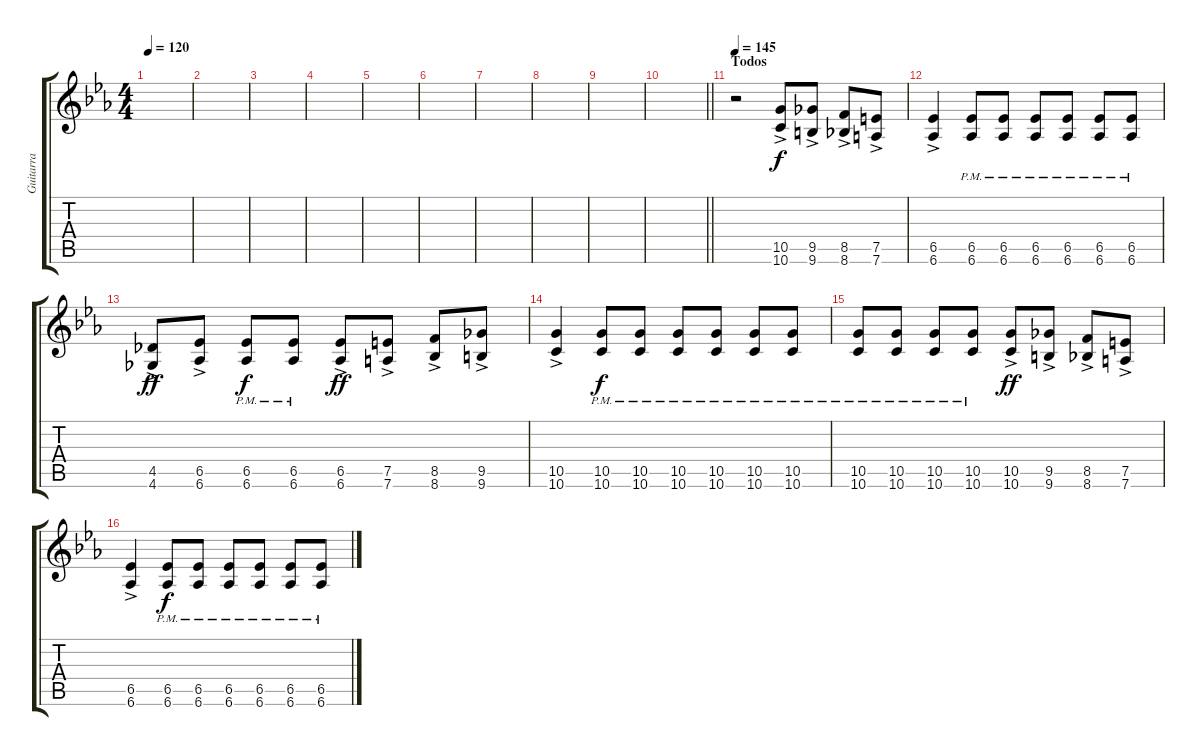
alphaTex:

\track ("Guitarra" "Guitarra") {instrument overdrivenguitar}
\staff {score tabs}
\tuning (E4 B3 G3 D3 A2 D2) {hide}
\ts (4 4)
\tempo 120
\clef g2
\ks cminor
|
|
|
|
|
|
|
|
|
\barLineRight lightlight
|
\section ("" "Todos")
\tempo 145
r.2 (10.5{ac} 10.6{ac}).8 (9.5{ac} 9.6{ac}).8 (8.5{ac} 8.6{ac}).8 (7.5{ac} 7.6{ac}).8 |
(6.5{ac} 6.6{ac}).4 (6.5{pm} 6.6{pm}).8{dy f} (6.5{pm} 6.6{pm}).8 (6.5{pm} 6.6{pm}).8 (6.5{pm} 6.6{pm}).8 (6.5{pm} 6.6{pm}).8 (6.5{pm} 6.6{pm}).8 |
(4.5{ac} 4.6{ac}).8{dy ff} (6.5{ac} 6.6{ac}).8 (6.5{pm} 6.6{pm}).8{dy f} (6.5{pm} 6.6{pm}).8 (6.5{ac} 6.6{ac}).8{dy ff} (7.5{ac} 7.6{ac}).8 (8.5{ac} 8.6{ac}).8 (9.5{ac} 9.6{ac}).8 |
(10.5{ac} 10.6{ac}).4 (10.5{pm} 10.6{pm}).8{dy f} (10.5{pm} 10.6{pm}).8 (10.5{pm} 10.6{pm}).8 (10.5{pm} 10.6{pm}).8 (10.5{pm} 10.6{pm}).8 (10.5{pm} 10.6{pm}).8 |
(10.5{pm} 10.6{pm}).8 (10.5{pm} 10.6{pm}).8 (10.5{pm} 10.6{pm}).8 (10.5{pm} 10.6{pm}).8 (10.5{ac} 10.6{ac}).8{dy ff} (9.5{ac} 9.6{ac}).8 (8.5{ac} 8.6{ac}).8 (7.5{ac} 7.6{ac}).8 |
(6.5{ac} 6.6{ac}).4 (6.5{pm} 6.6{pm}).8{dy f} (6.5{pm} 6.6{pm}).8 (6.5{pm} 6.6{pm}).8 (6.5{pm} 6.6{pm}).8 (6.5{pm} 6.6{pm}).8 (6.5{pm} 6.6{pm}).8
